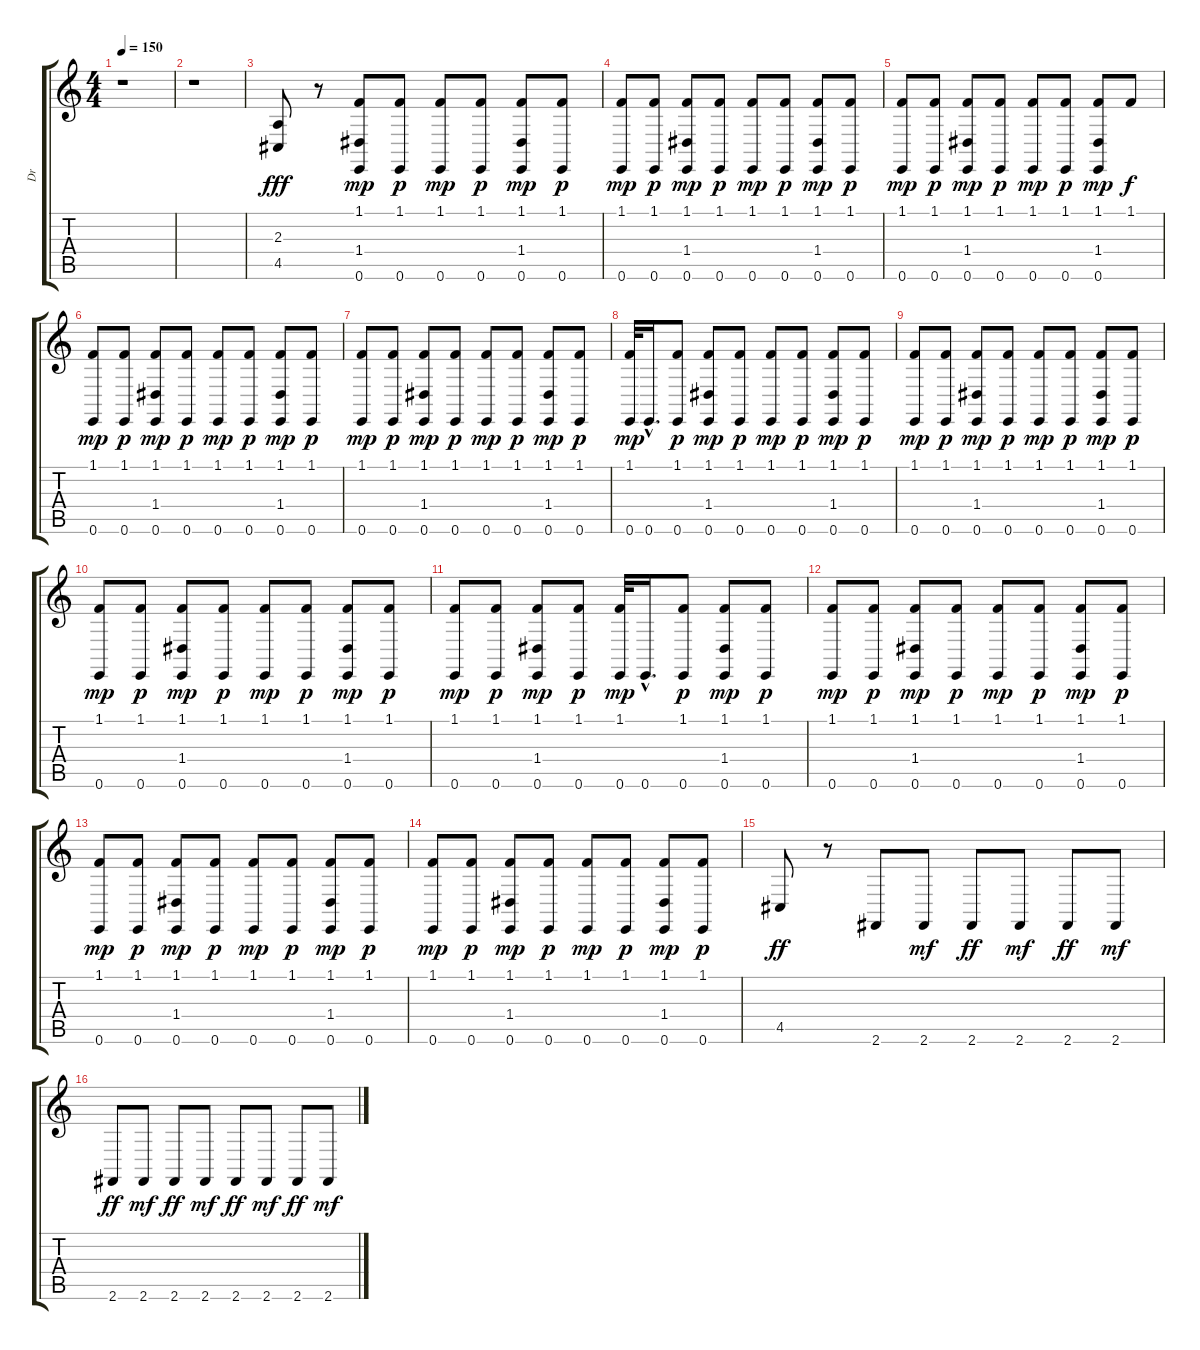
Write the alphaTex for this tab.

\track ("Dr" "Dr") {instrument acousticgrandpiano}
\staff {score tabs}
\tuning (E4 B3 G3 D3 A2 E2) {hide}
\ts (4 4)
\tempo 150
\clef g2
\ks c
r.1{dy fff instrument acousticgrandpiano} |
r.1 |
(2.3 4.5).8 r.8 (1.1 1.4 0.6).8{dy mp} (1.1 0.6).8{dy p} (1.1 0.6).8{dy mp} (1.1 0.6).8{dy p} (1.1 1.4 0.6).8{dy mp} (1.1 0.6).8{dy p} |
(1.1 0.6).8{dy mp} (1.1 0.6).8{dy p} (1.1 1.4 0.6).8{dy mp} (1.1 0.6).8{dy p} (1.1 0.6).8{dy mp} (1.1 0.6).8{dy p} (1.1 1.4 0.6).8{dy mp} (1.1 0.6).8{dy p} |
(1.1 0.6).8{dy mp} (1.1 0.6).8{dy p} (1.1 1.4 0.6).8{dy mp} (1.1 0.6).8{dy p} (1.1 0.6).8{dy mp} (1.1 0.6).8{dy p} (1.1 1.4 0.6).8{dy mp} 1.1.8{dy f} |
(1.1 0.6).8{dy mp} (1.1 0.6).8{dy p} (1.1 1.4 0.6).8{dy mp} (1.1 0.6).8{dy p} (1.1 0.6).8{dy mp} (1.1 0.6).8{dy p} (1.1 1.4 0.6).8{dy mp} (1.1 0.6).8{dy p} |
(1.1 0.6).8{dy mp} (1.1 0.6).8{dy p} (1.1 1.4 0.6).8{dy mp} (1.1 0.6).8{dy p} (1.1 0.6).8{dy mp} (1.1 0.6).8{dy p} (1.1 1.4 0.6).8{dy mp} (1.1 0.6).8{dy p} |
(1.1 0.6).32{dy mp} 0.6{hac}.16{d} (1.1 0.6).8{dy p} (1.1 1.4 0.6).8{dy mp} (1.1 0.6).8{dy p} (1.1 0.6).8{dy mp} (1.1 0.6).8{dy p} (1.1 1.4 0.6).8{dy mp} (1.1 0.6).8{dy p} |
(1.1 0.6).8{dy mp} (1.1 0.6).8{dy p} (1.1 1.4 0.6).8{dy mp} (1.1 0.6).8{dy p} (1.1 0.6).8{dy mp} (1.1 0.6).8{dy p} (1.1 1.4 0.6).8{dy mp} (1.1 0.6).8{dy p} |
(1.1 0.6).8{dy mp} (1.1 0.6).8{dy p} (1.1 1.4 0.6).8{dy mp} (1.1 0.6).8{dy p} (1.1 0.6).8{dy mp} (1.1 0.6).8{dy p} (1.1 1.4 0.6).8{dy mp} (1.1 0.6).8{dy p} |
(1.1 0.6).8{dy mp} (1.1 0.6).8{dy p} (1.1 1.4 0.6).8{dy mp} (1.1 0.6).8{dy p} (1.1 0.6).32{dy mp} 0.6{hac}.16{d} (1.1 0.6).8{dy p} (1.1 1.4 0.6).8{dy mp} (1.1 0.6).8{dy p} |
(1.1 0.6).8{dy mp} (1.1 0.6).8{dy p} (1.1 1.4 0.6).8{dy mp} (1.1 0.6).8{dy p} (1.1 0.6).8{dy mp} (1.1 0.6).8{dy p} (1.1 1.4 0.6).8{dy mp} (1.1 0.6).8{dy p} |
(1.1 0.6).8{dy mp} (1.1 0.6).8{dy p} (1.1 1.4 0.6).8{dy mp} (1.1 0.6).8{dy p} (1.1 0.6).8{dy mp} (1.1 0.6).8{dy p} (1.1 1.4 0.6).8{dy mp} (1.1 0.6).8{dy p} |
(1.1 0.6).8{dy mp} (1.1 0.6).8{dy p} (1.1 1.4 0.6).8{dy mp} (1.1 0.6).8{dy p} (1.1 0.6).8{dy mp} (1.1 0.6).8{dy p} (1.1 1.4 0.6).8{dy mp} (1.1 0.6).8{dy p} |
4.5.8{dy ff} r.8 2.6.8 2.6.8{dy mf} 2.6.8{dy ff} 2.6.8{dy mf} 2.6.8{dy ff} 2.6.8{dy mf} |
2.6.8{dy ff} 2.6.8{dy mf} 2.6.8{dy ff} 2.6.8{dy mf} 2.6.8{dy ff} 2.6.8{dy mf} 2.6.8{dy ff} 2.6.8{dy mf}
